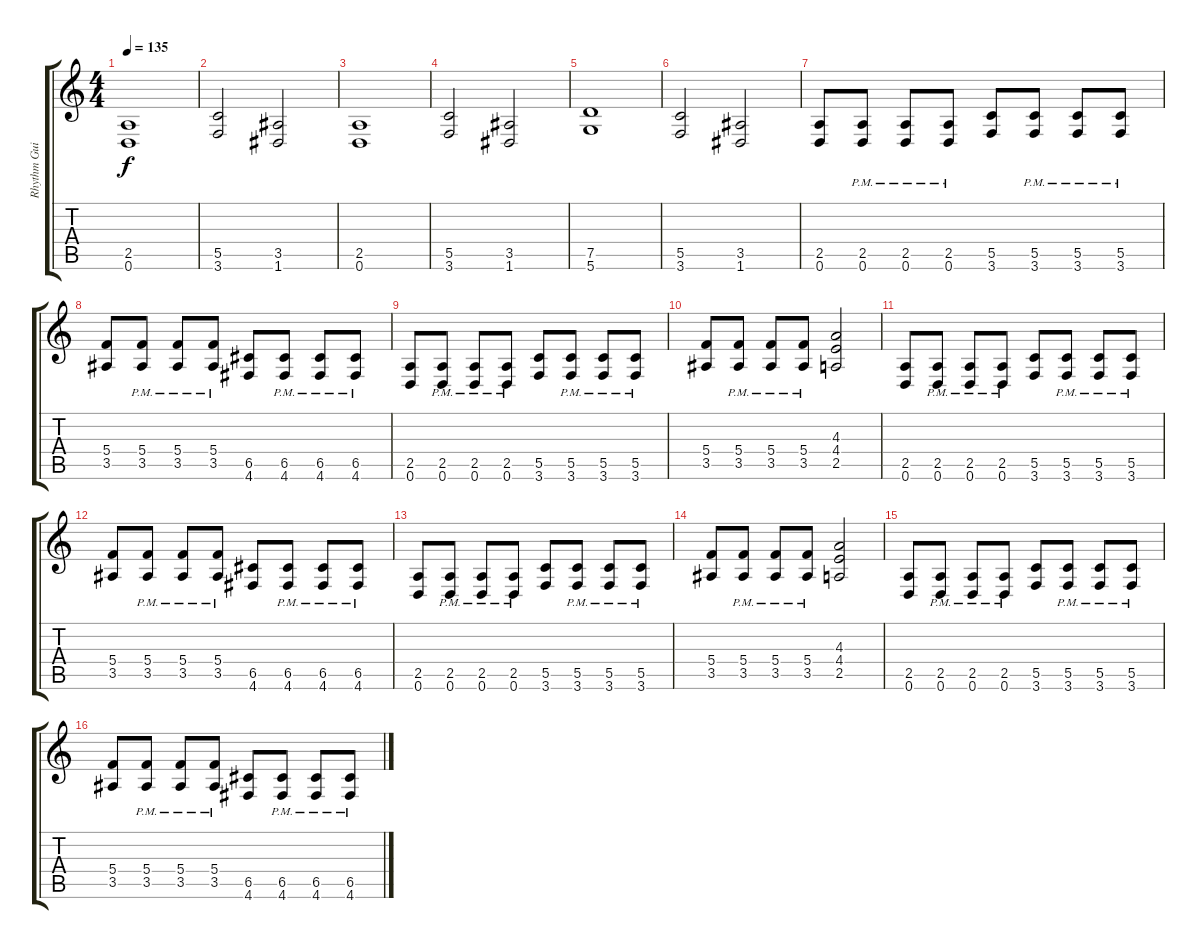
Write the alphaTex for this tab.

\track ("Rhythm Guitar" "Rhythm Gui") {instrument distortionguitar}
\staff {score tabs}
\tuning (D4 A3 F3 C3 G2 D2) {hide}
\ts (4 4)
\tempo 135
\clef g2
\ks c
(2.5 0.6).1{dy f} |
(5.5 3.6).2 (3.5 1.6).2 |
(2.5 0.6).1 |
(5.5 3.6).2 (3.5 1.6).2 |
(7.5 5.6).1 |
(5.5 3.6).2 (3.5 1.6).2 |
(2.5 0.6).8 (2.5 0.6{pm}).8 (2.5 0.6{pm}).8 (2.5 0.6{pm}).8 (5.5 3.6).8 (5.5 3.6{pm}).8 (5.5 3.6{pm}).8 (5.5 3.6{pm}).8 |
(5.4 3.5).8 (5.4 3.5{pm}).8 (5.4 3.5{pm}).8 (5.4 3.5{pm}).8 (6.5 4.6).8 (6.5 4.6{pm}).8 (6.5 4.6{pm}).8 (6.5 4.6{pm}).8 |
(2.5 0.6).8 (2.5 0.6{pm}).8 (2.5 0.6{pm}).8 (2.5 0.6{pm}).8 (5.5 3.6).8 (5.5 3.6{pm}).8 (5.5 3.6{pm}).8 (5.5 3.6{pm}).8 |
(5.4 3.5).8 (5.4 3.5{pm}).8 (5.4 3.5{pm}).8 (5.4 3.5{pm}).8 (4.3 4.4 2.5).2 |
(2.5 0.6).8 (2.5 0.6{pm}).8 (2.5 0.6{pm}).8 (2.5 0.6{pm}).8 (5.5 3.6).8 (5.5 3.6{pm}).8 (5.5 3.6{pm}).8 (5.5 3.6{pm}).8 |
(5.4 3.5).8 (5.4 3.5{pm}).8 (5.4 3.5{pm}).8 (5.4 3.5{pm}).8 (6.5 4.6).8 (6.5 4.6{pm}).8 (6.5 4.6{pm}).8 (6.5 4.6{pm}).8 |
(2.5 0.6).8 (2.5 0.6{pm}).8 (2.5 0.6{pm}).8 (2.5 0.6{pm}).8 (5.5 3.6).8 (5.5 3.6{pm}).8 (5.5 3.6{pm}).8 (5.5 3.6{pm}).8 |
(5.4 3.5).8 (5.4 3.5{pm}).8 (5.4 3.5{pm}).8 (5.4 3.5{pm}).8 (4.3 4.4 2.5).2 |
(2.5 0.6).8 (2.5 0.6{pm}).8 (2.5 0.6{pm}).8 (2.5 0.6{pm}).8 (5.5 3.6).8 (5.5 3.6{pm}).8 (5.5 3.6{pm}).8 (5.5 3.6{pm}).8 |
(5.4 3.5).8 (5.4 3.5{pm}).8 (5.4 3.5{pm}).8 (5.4 3.5{pm}).8 (6.5 4.6).8 (6.5 4.6{pm}).8 (6.5 4.6{pm}).8 (6.5 4.6{pm}).8
